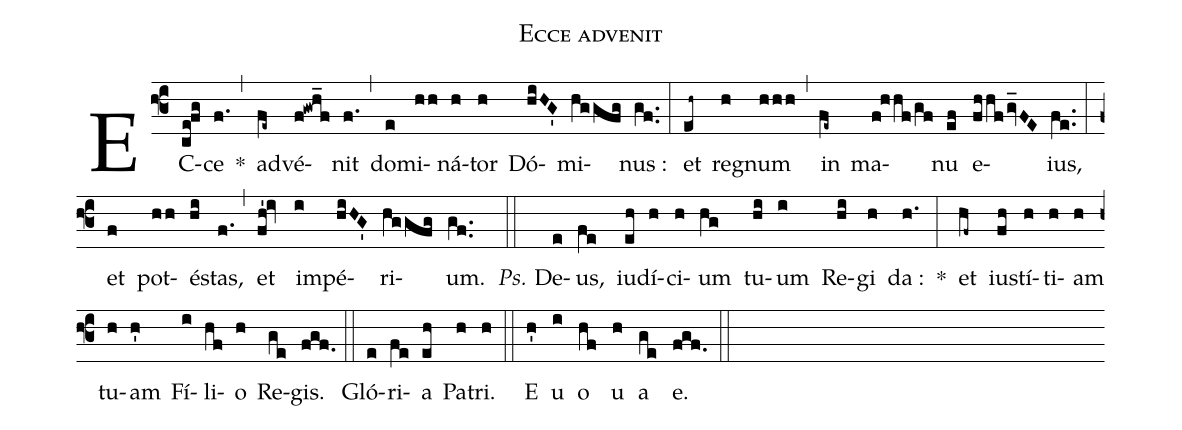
name:Ecce advenit;
%%
(f3) EC(ce!fg)ce(f.) *(,) ad(fe~)vé(f!gwh_f)nit(f.) (,) do(e)mi-(hh)ná(h)tor(h) Dó(hiHG')mi(hggfg)nus :(gf..) (:)
et(eh~) re(h)gnum(hhh) (,) in(fe~) ma(f!hhf/gf)nu(ef) e(fhhfgv_FE)ius,(fe..) (:)
et(f) pot(hh)é(hi)stas,(f.) (,) et(fh'!iv) im(i)pé(hiHG')ri(hggfg)um.(gf..) (::)

<i>Ps.</i> De(e)us,(fe) iu(eh)dí(h)ci(h)um(hg) tu(hi)um(i) Re(hi)gi(h) da :(h.) *(:)
et(hf~) iu(fh)stí(h)ti(h)am(h) tu(h)am(h') Fí(i)li(hf)o(h) Re(ge)gis.(fgf.) (::)

Gló(e)ri(fe)a(eh) Pa(h)tri.(h) (::) E(h') u(i) o(hf) u(h) a(ge) e.(fgf.) (::)
